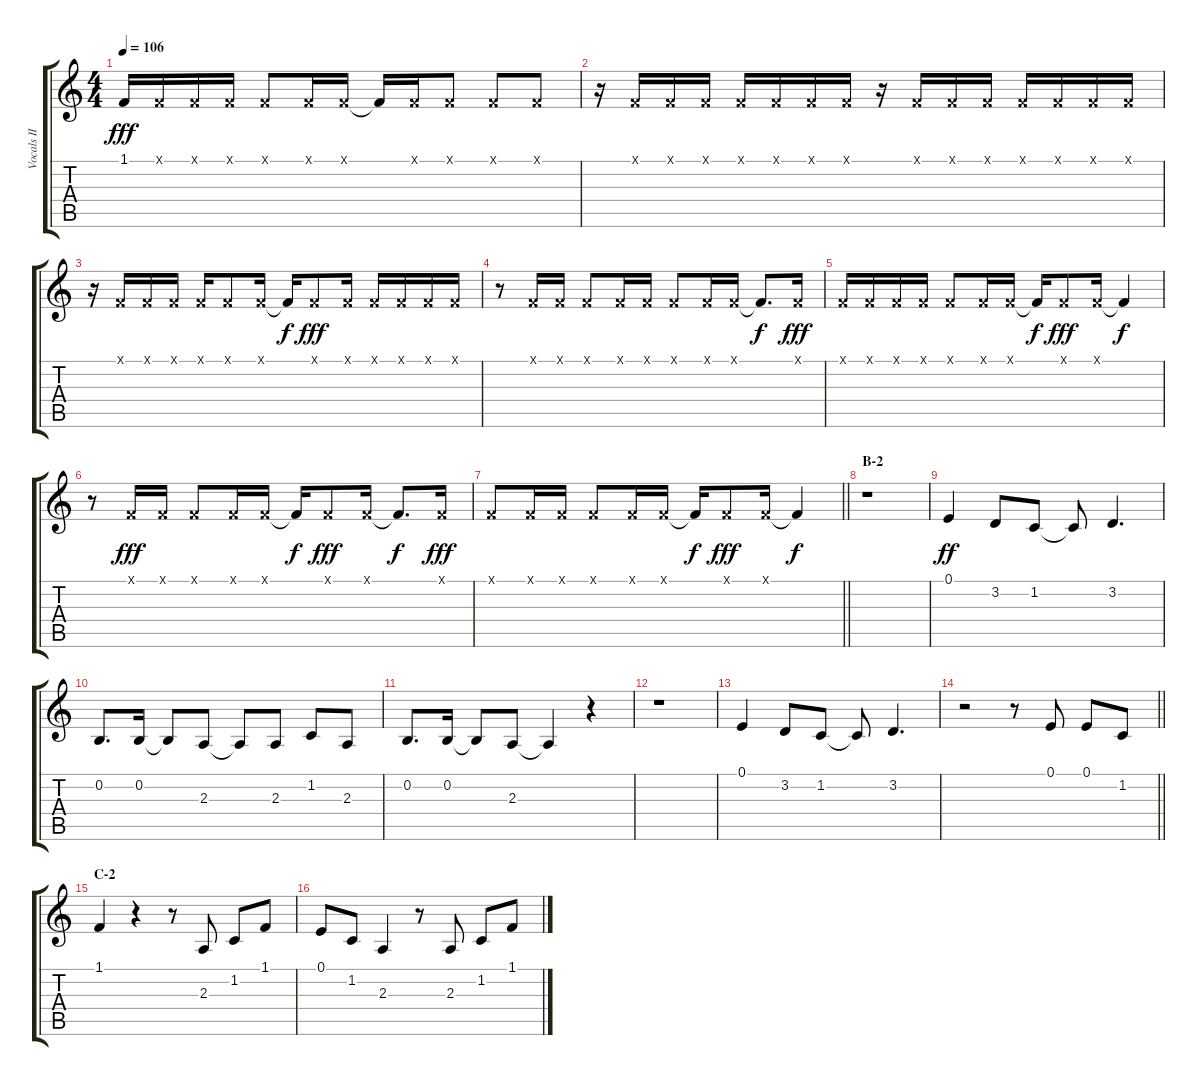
\track ("Vocals II" "Vocals II") {instrument voiceoohs}
\staff {score tabs}
\tuning (E4 B3 G3 D3 A2 E2) {hide}
\ts (4 4)
\tempo 106
\clef g2
\ks c
1.1{t}.16{dy fff} 1.1{x}.16 1.1{x}.16 1.1{x}.16 1.1{x}.8 1.1{x}.16 1.1{x}.16 1.1{t}.16 1.1{x}.16 1.1{x}.8 1.1{x}.8 1.1{x}.8 |
r.16 1.1{x}.16 1.1{x}.16 1.1{x}.16 1.1{x}.16 1.1{x}.16 1.1{x}.16 1.1{x}.16 r.16 1.1{x}.16 1.1{x}.16 1.1{x}.16 1.1{x}.16 1.1{x}.16 1.1{x}.16 1.1{x}.16 |
r.16 1.1{x}.16 1.1{x}.16 1.1{x}.16 1.1{x}.16 1.1{x}.8 1.1{x}.16 1.1{t}.16{dy f} 1.1{x}.8{dy fff} 1.1{x}.16 1.1{x}.16 1.1{x}.16 1.1{x}.16 1.1{x}.16 |
r.8 1.1{x}.16 1.1{x}.16 1.1{x}.8 1.1{x}.16 1.1{x}.16 1.1{x}.8 1.1{x}.16 1.1{x}.16 1.1{t}.8{d dy f} 1.1{x}.16{dy fff} |
1.1{x}.16 1.1{x}.16 1.1{x}.16 1.1{x}.16 1.1{x}.8 1.1{x}.16 1.1{x}.16 1.1{t}.16{dy f} 1.1{x}.8{dy fff} 1.1{x}.16 1.1{t}.4{dy f} |
r.8 1.1{x}.16{dy fff} 1.1{x}.16 1.1{x}.8 1.1{x}.16 1.1{x}.16 1.1{t}.16{dy f} 1.1{x}.8{dy fff} 1.1{x}.16 1.1{t}.8{d dy f} 1.1{x}.16{dy fff} |
\barLineRight lightlight
1.1{x}.8 1.1{x}.16 1.1{x}.16 1.1{x}.8 1.1{x}.16 1.1{x}.16 1.1{t}.16{dy f} 1.1{x}.8{dy fff} 1.1{x}.16 1.1{t}.4{dy f} |
\section ("" "B-2")
r.1 |
0.1.4{dy ff} 3.2.8 1.2.8 1.2{t}.8 3.2.4{d} |
0.2.8{d} 0.2.16 0.2{t}.8 2.3.8 2.3{t}.8 2.3.8 1.2.8 2.3.8 |
0.2.8{d} 0.2.16 0.2{t}.8 2.3.8 2.3{t}.4 r.4 |
r.1 |
0.1.4 3.2.8 1.2.8 1.2{t}.8 3.2.4{d} |
\barLineRight lightlight
r.2 r.8 0.1.8 0.1.8 1.2.8 |
\section ("" "C-2")
1.1.4 r.4 r.8 2.3.8 1.2.8 1.1.8 |
0.1.8 1.2.8 2.3.4 r.8 2.3.8 1.2.8 1.1.8
